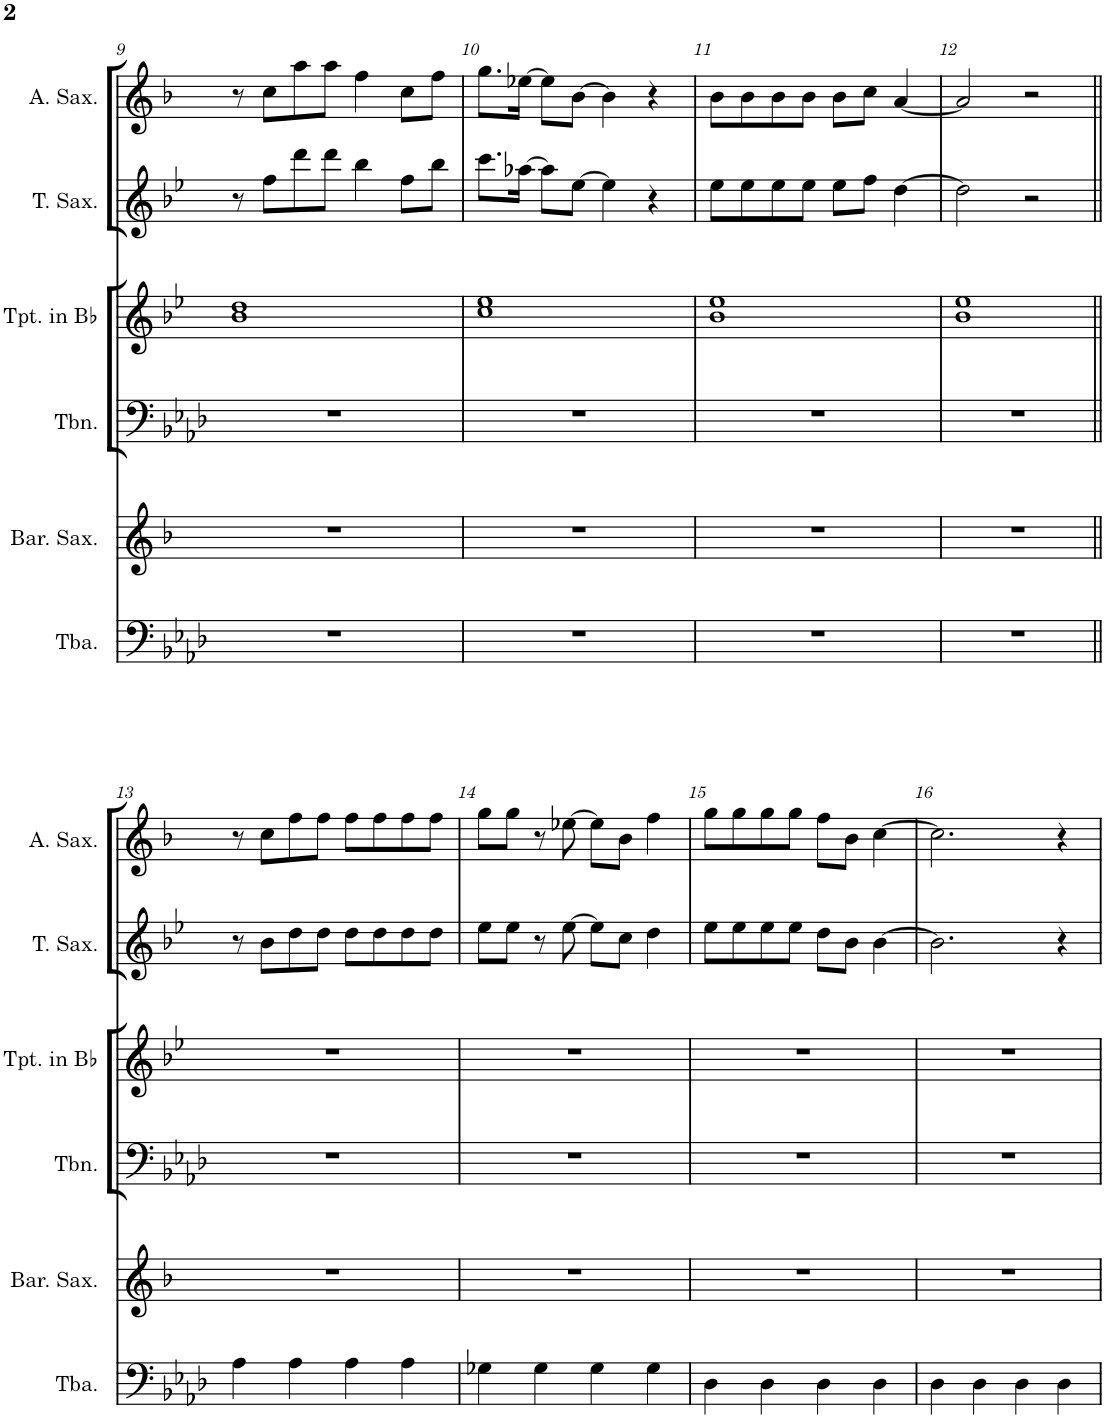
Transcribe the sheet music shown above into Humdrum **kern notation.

**kern	**kern	**kern	**kern	**kern	**kern
*part6	*part5	*part4	*part3	*part2	*part1
*staff6	*staff5	*staff4	*staff3	*staff2	*staff1
*I"Tuba	*I"Baritone Saxophone	*I"Trombone	*I"Trumpet in Bb	*I"Tenor Saxophone	*I"Alto Saxophone
*I'Tba.	*I'Bar. Sax.	*I'Tbn.	*I'Tpt. in Bb	*I'T. Sax.	*I'A. Sax.
!!LO:PB:g=z
*clefF4	*clefG2	*clefF4	*clefG2	*clefG2	*clefG2
*	*Trd12c21	*	*Trd1c2	*Trd8c14	*Trd5c9
*k[b-e-a-d-]	*k[b-]	*k[b-e-a-d-]	*k[b-e-]	*k[b-e-]	*k[b-]
*M4/4	*M4/4	*M4/4	*M4/4	*M4/4	*M4/4
=9	=9	=9	=9	=9	=9
1r	1r	1r	1b- 1dd	8r	8r
.	.	.	.	8ff\L	8cc\L
.	.	.	.	8ddd\	8aa\
.	.	.	.	8ddd\J	8aa\J
.	.	.	.	4bb-\	4ff\
.	.	.	.	8ff\L	8cc\L
.	.	.	.	8bb-\J	8ff\J
=10	=10	=10	=10	=10	=10
1r	1r	1r	1cc 1ee-	8.ccc\L	8.gg\L
.	.	.	.	[16aa-X\Jk	[16ee-X\Jk
.	.	.	.	8aa-\L]	8ee-\L]
.	.	.	.	[8ee-\J	[8b-\J
.	.	.	.	4ee-\]	4b-\]
.	.	.	.	4r	4r
=11	=11	=11	=11	=11	=11
1r	1r	1r	1b- 1ee-	8ee-\L	8b-\L
.	.	.	.	8ee-\	8b-\
.	.	.	.	8ee-\	8b-\
.	.	.	.	8ee-\J	8b-\J
.	.	.	.	8ee-\L	8b-\L
.	.	.	.	8ff\J	8cc\J
.	.	.	.	[4dd\	[4a/
=12	=12	=12	=12	=12	=12
1r	1r	1r	1b- 1ee-	2dd\]	2a/]
.	.	.	.	2r	2r
!!LO:LB:g=z
=13||	=13||	=13||	=13||	=13||	=13||
4A-\	1r	1r	1r	8r	8r
.	.	.	.	8b-\L	8cc\L
4A-\	.	.	.	8dd\	8ff\
.	.	.	.	8dd\J	8ff\J
4A-\	.	.	.	8dd\L	8ff\L
.	.	.	.	8dd\	8ff\
4A-\	.	.	.	8dd\	8ff\
.	.	.	.	8dd\J	8ff\J
=14	=14	=14	=14	=14	=14
4G-X\	1r	1r	1r	8ee-\L	8gg\L
.	.	.	.	8ee-\J	8gg\J
4G-\	.	.	.	8r	8r
.	.	.	.	[8ee-\	[8ee-X\
4G-\	.	.	.	8ee-\L]	8ee-\L]
.	.	.	.	8cc\J	8b-\J
4G-\	.	.	.	4dd\	4ff\
=15	=15	=15	=15	=15	=15
4D-\	1r	1r	1r	8ee-\L	8gg\L
.	.	.	.	8ee-\	8gg\
4D-\	.	.	.	8ee-\	8gg\
.	.	.	.	8ee-\J	8gg\J
4D-\	.	.	.	8dd\L	8ff\L
.	.	.	.	8b-\J	8b-\J
4D-\	.	.	.	[4b-\	[4cc\
=16	=16	=16	=16	=16	=16
4D-\	1r	1r	1r	2.b-\]	2.cc\]
4D-\	.	.	.	.	.
4D-\	.	.	.	.	.
4D-\	.	.	.	4r	4r
=	=	=	=	=	=
*-	*-	*-	*-	*-	*-
